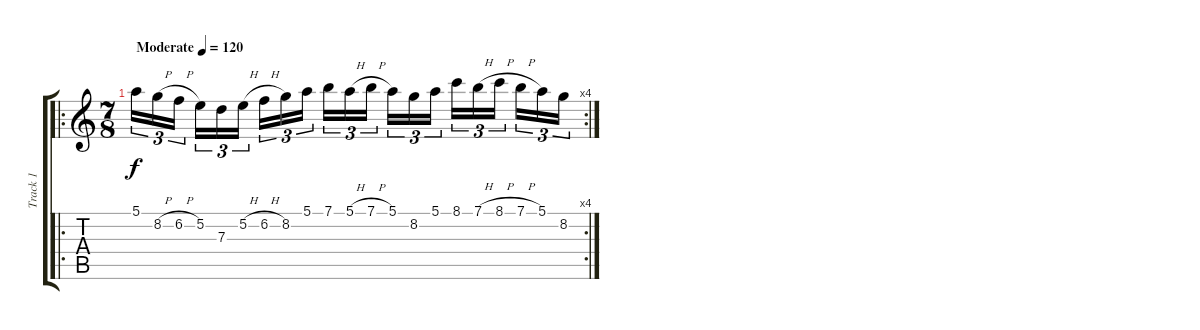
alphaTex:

\track ("Track 1" "Track 1") {instrument acousticguitarsteel}
\staff {score tabs}
\tuning (E4 B3 G3 D3 A2 E2) {hide}
\ro
\rc 4
\ts (7 8)
\tempo (120 "Moderate")
\clef g2
\ks c
5.1.16{tu (3 2) dy f instrument acousticguitarsteel} 8.2{h}.16{tu (3 2)} 6.2{h}.16{tu (3 2)} 5.2.16{tu (3 2)} 7.3.16{tu (3 2)} 5.2{h}.16{tu (3 2)} 6.2{h}.16{tu (3 2)} 8.2.16{tu (3 2)} 5.1.16{tu (3 2)} 7.1.16{tu (3 2)} 5.1{h}.16{tu (3 2)} 7.1{h}.16{tu (3 2)} 5.1.16{tu (3 2)} 8.2.16{tu (3 2)} 5.1.16{tu (3 2)} 8.1.16{tu (3 2)} 7.1{h}.16{tu (3 2)} 8.1{h}.16{tu (3 2)} 7.1{h}.16{tu (3 2)} 5.1.16{tu (3 2)} 8.2.16{tu (3 2)}
